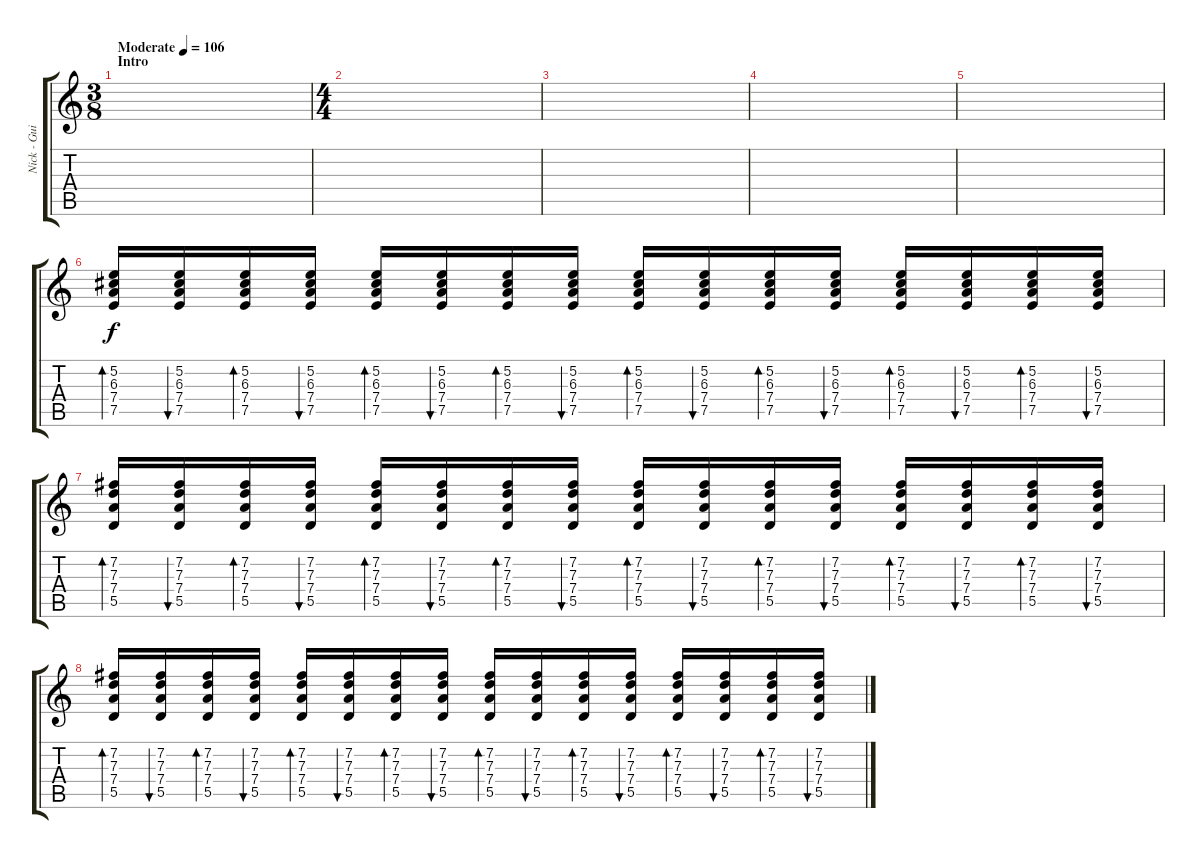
\track ("Nick - Guitar RSE" "Nick - Gui") {instrument electricguitarjazz}
\staff {score tabs}
\tuning (E4 B3 G3 D3 A2 E2) {hide}
\ts (3 8)
\section ("" "Intro")
\tempo (106 "Moderate")
\clef g2
\ks c
|
\ts (4 4)
|
|
|
|
(5.2 6.3 7.4 7.5).16{bd 60} (5.2 6.3 7.4 7.5).16{bu 60} (5.2 6.3 7.4 7.5).16{bd 60} (5.2 6.3 7.4 7.5).16{bu 60} (5.2 6.3 7.4 7.5).16{bd 60} (5.2 6.3 7.4 7.5).16{bu 60} (5.2 6.3 7.4 7.5).16{bd 60} (5.2 6.3 7.4 7.5).16{bu 60} (5.2 6.3 7.4 7.5).16{bd 60} (5.2 6.3 7.4 7.5).16{bu 60} (5.2 6.3 7.4 7.5).16{bd 60} (5.2 6.3 7.4 7.5).16{bu 60} (5.2 6.3 7.4 7.5).16{bd 60} (5.2 6.3 7.4 7.5).16{bu 60} (5.2 6.3 7.4 7.5).16{bd 60} (5.2 6.3 7.4 7.5).16{bu 60} |
(7.2 7.3 7.4 5.5).16{bd 60} (7.2 7.3 7.4 5.5).16{bu 60} (7.2 7.3 7.4 5.5).16{bd 60} (7.2 7.3 7.4 5.5).16{bu 60} (7.2 7.3 7.4 5.5).16{bd 60} (7.2 7.3 7.4 5.5).16{bu 60} (7.2 7.3 7.4 5.5).16{bd 60} (7.2 7.3 7.4 5.5).16{bu 60} (7.2 7.3 7.4 5.5).16{bd 60} (7.2 7.3 7.4 5.5).16{bu 60} (7.2 7.3 7.4 5.5).16{bd 60} (7.2 7.3 7.4 5.5).16{bu 60} (7.2 7.3 7.4 5.5).16{bd 60} (7.2 7.3 7.4 5.5).16{bu 60} (7.2 7.3 7.4 5.5).16{bd 60} (7.2 7.3 7.4 5.5).16{bu 60} |
(7.2 7.3 7.4 5.5).16{bd 60} (7.2 7.3 7.4 5.5).16{bu 60} (7.2 7.3 7.4 5.5).16{bd 60} (7.2 7.3 7.4 5.5).16{bu 60} (7.2 7.3 7.4 5.5).16{bd 60} (7.2 7.3 7.4 5.5).16{bu 60} (7.2 7.3 7.4 5.5).16{bd 60} (7.2 7.3 7.4 5.5).16{bu 60} (7.2 7.3 7.4 5.5).16{bd 60} (7.2 7.3 7.4 5.5).16{bu 60} (7.2 7.3 7.4 5.5).16{bd 60} (7.2 7.3 7.4 5.5).16{bu 60} (7.2 7.3 7.4 5.5).16{bd 60} (7.2 7.3 7.4 5.5).16{bu 60} (7.2 7.3 7.4 5.5).16{bd 60} (7.2 7.3 7.4 5.5).16{bu 60}
